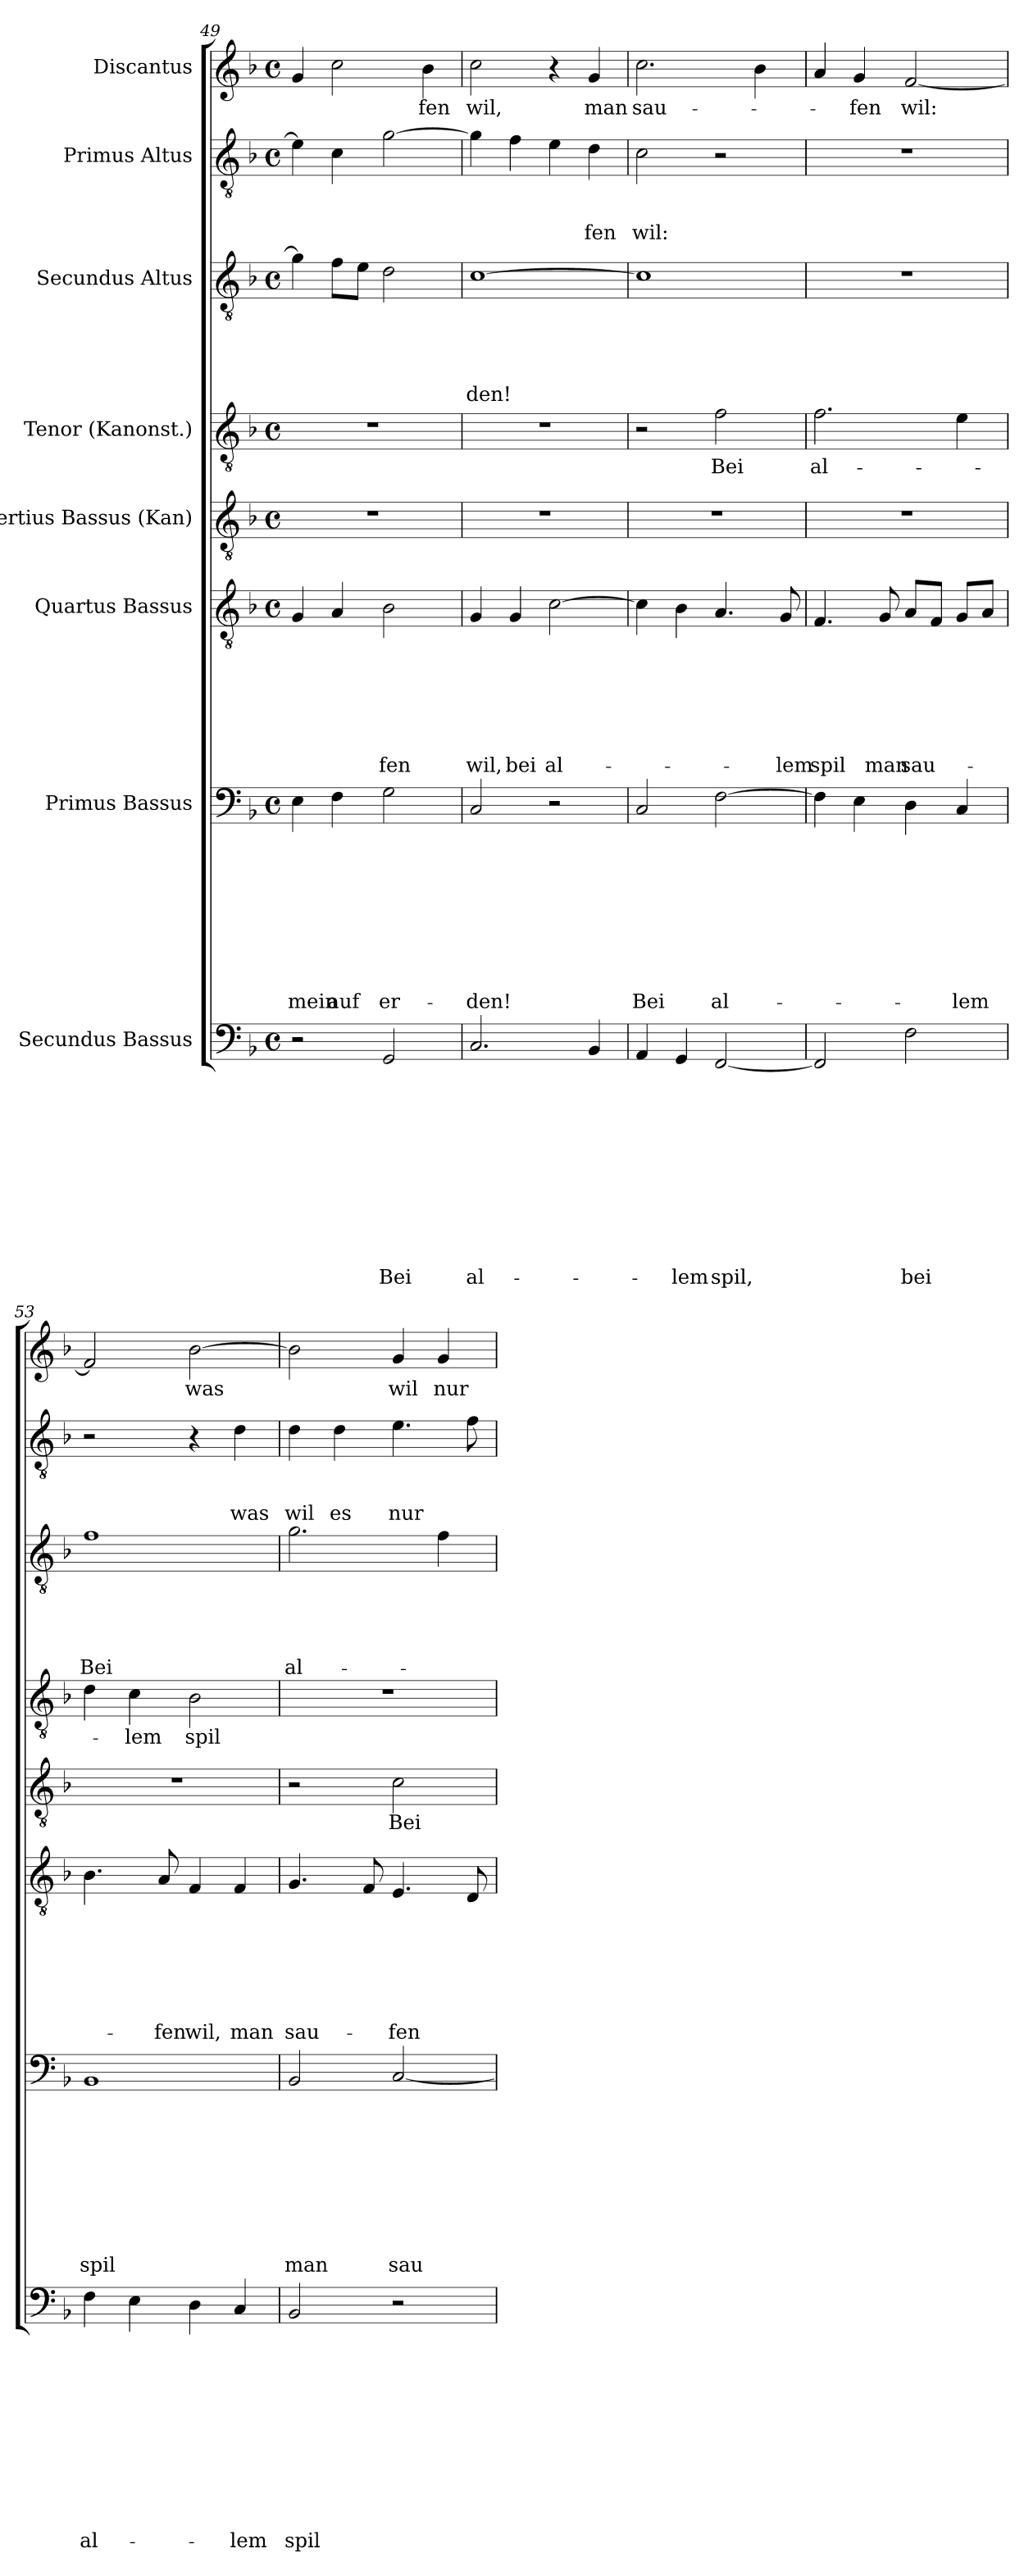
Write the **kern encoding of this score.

**kern	**text	**text	**text	**text	**text	**text	**text	**text	**text	**text	**text	**kern	**text	**text	**text	**text	**text	**text	**text	**text	**text	**kern	**text	**text	**text	**text	**text	**text	**text	**kern	**text	**kern	**text	**kern	**text	**text	**text	**text	**text	**kern	**text	**text	**text	**kern	**text
*part8	*part8	*part8	*part8	*part8	*part8	*part8	*part8	*part8	*part8	*part8	*part8	*part7	*part7	*part7	*part7	*part7	*part7	*part7	*part7	*part7	*part7	*part6	*part6	*part6	*part6	*part6	*part6	*part6	*part6	*part5	*part5	*part4	*part4	*part3	*part3	*part3	*part3	*part3	*part3	*part2	*part2	*part2	*part2	*part1	*part1
*staff8	*staff8	*staff8	*staff8	*staff8	*staff8	*staff8	*staff8	*staff8	*staff8	*staff8	*staff8	*staff7	*staff7	*staff7	*staff7	*staff7	*staff7	*staff7	*staff7	*staff7	*staff7	*staff6	*staff6	*staff6	*staff6	*staff6	*staff6	*staff6	*staff6	*staff5	*staff5	*staff4	*staff4	*staff3	*staff3	*staff3	*staff3	*staff3	*staff3	*staff2	*staff2	*staff2	*staff2	*staff1	*staff1
*I"Secundus Bassus	*	*	*	*	*	*	*	*	*	*	*	*I"Primus Bassus	*	*	*	*	*	*	*	*	*	*I"Quartus Bassus	*	*	*	*	*	*	*	*I"Tertius Bassus (Kan)	*	*I"Tenor (Kanonst.)	*	*I"Secundus Altus	*	*	*	*	*	*I"Primus Altus	*	*	*	*I"Discantus	*
*clefF4	*	*	*	*	*	*	*	*	*	*	*	*clefF4	*	*	*	*	*	*	*	*	*	*clefGv2	*	*	*	*	*	*	*	*clefGv2	*	*clefGv2	*	*clefGv2	*	*	*	*	*	*clefGv2	*	*	*	*clefG2	*
*k[b-]	*	*	*	*	*	*	*	*	*	*	*	*k[b-]	*	*	*	*	*	*	*	*	*	*k[b-]	*	*	*	*	*	*	*	*k[b-]	*	*k[b-]	*	*k[b-]	*	*	*	*	*	*k[b-]	*	*	*	*k[b-]	*
*F:	*	*	*	*	*	*	*	*	*	*	*	*F:	*	*	*	*	*	*	*	*	*	*F:	*	*	*	*	*	*	*	*F:	*	*F:	*	*F:	*	*	*	*	*	*F:	*	*	*	*F:	*
*M4/4	*	*	*	*	*	*	*	*	*	*	*	*M4/4	*	*	*	*	*	*	*	*	*	*M4/4	*	*	*	*	*	*	*	*M4/4	*	*M4/4	*	*M4/4	*	*	*	*	*	*M4/4	*	*	*	*M4/4	*
*met(c)	*	*	*	*	*	*	*	*	*	*	*	*met(c)	*	*	*	*	*	*	*	*	*	*met(c)	*	*	*	*	*	*	*	*met(c)	*	*met(c)	*	*met(c)	*	*	*	*	*	*met(c)	*	*	*	*met(c)	*
=49	=49	=49	=49	=49	=49	=49	=49	=49	=49	=49	=49	=49	=49	=49	=49	=49	=49	=49	=49	=49	=49	=49	=49	=49	=49	=49	=49	=49	=49	=49	=49	=49	=49	=49	=49	=49	=49	=49	=49	=49	=49	=49	=49	=49	=49
!	!	!	!	!	!	!	!	!	!	!	!	!	!	!	!	!	!	!	!	!	!LO:LY:b	!	!	!	!	!	!	!	!	!	!	!	!	!	!	!	!	!	!	!	!	!	!	!	!
2r	.	.	.	.	.	.	.	.	.	.	.	4E\	.	.	.	.	.	.	.	.	-mein	4G/	.	.	.	.	.	.	.	1r	.	1r	.	4g\]	.	.	.	.	.	4e\]	.	.	.	4g/	.
!	!	!	!	!	!	!	!	!	!	!	!	!	!	!	!	!	!	!	!	!	!LO:LY:b	!	!	!	!	!	!	!	!	!	!	!	!	!	!	!	!	!	!	!	!	!	!	!	!
.	.	.	.	.	.	.	.	.	.	.	.	4F\	.	.	.	.	.	.	.	.	auf	4A/	.	.	.	.	.	.	.	.	.	.	.	8f\L	.	.	.	.	.	4c\	.	.	.	2cc\	.
.	.	.	.	.	.	.	.	.	.	.	.	.	.	.	.	.	.	.	.	.	.	.	.	.	.	.	.	.	.	.	.	.	.	8e\J	.	.	.	.	.	.	.	.	.	.	.
!	!	!	!	!	!	!	!	!	!	!	!LO:LY:b	!	!	!	!	!	!	!	!	!	!LO:LY:b	!	!	!	!	!	!	!	!LO:LY:b	!	!	!	!	!	!	!	!	!	!	!	!	!	!	!	!
2GG/	.	.	.	.	.	.	.	.	.	.	Bei	2G\	.	.	.	.	.	.	.	.	er-	2B-\	.	.	.	.	.	.	-fen	.	.	.	.	2d\	.	.	.	.	.	[2g\	.	.	.	.	.
!	!	!	!	!	!	!	!	!	!	!	!	!	!	!	!	!	!	!	!	!	!	!	!	!	!	!	!	!	!	!	!	!	!	!	!	!	!	!	!	!	!	!	!	!	!LO:LY:b
.	.	.	.	.	.	.	.	.	.	.	.	.	.	.	.	.	.	.	.	.	.	.	.	.	.	.	.	.	.	.	.	.	.	.	.	.	.	.	.	.	.	.	.	4b-\	-fen
=50	=50	=50	=50	=50	=50	=50	=50	=50	=50	=50	=50	=50	=50	=50	=50	=50	=50	=50	=50	=50	=50	=50	=50	=50	=50	=50	=50	=50	=50	=50	=50	=50	=50	=50	=50	=50	=50	=50	=50	=50	=50	=50	=50	=50	=50
!	!	!	!	!	!	!	!	!	!	!	!LO:LY:b	!	!	!	!	!	!	!	!	!	!LO:LY:b	!	!	!	!	!	!	!	!LO:LY:b	!	!	!	!	!	!	!	!	!	!LO:LY:b	!	!	!	!	!	!LO:LY:b
2.C/	.	.	.	.	.	.	.	.	.	.	al-	2C/	.	.	.	.	.	.	.	.	-den!	4G/	.	.	.	.	.	.	wil,	1r	.	1r	.	[1c	.	.	.	.	-den!	4g\]	.	.	.	2cc\	wil,
!	!	!	!	!	!	!	!	!	!	!	!	!	!	!	!	!	!	!	!	!	!	!	!	!	!	!	!	!	!LO:LY:b	!	!	!	!	!	!	!	!	!	!	!	!	!	!	!	!
.	.	.	.	.	.	.	.	.	.	.	.	.	.	.	.	.	.	.	.	.	.	4G/	.	.	.	.	.	.	bei	.	.	.	.	.	.	.	.	.	.	4f\	.	.	.	.	.
!	!	!	!	!	!	!	!	!	!	!	!	!	!	!	!	!	!	!	!	!	!	!	!	!	!	!	!	!	!LO:LY:b	!	!	!	!	!	!	!	!	!	!	!	!	!	!	!	!
.	.	.	.	.	.	.	.	.	.	.	.	2r	.	.	.	.	.	.	.	.	.	[2c\	.	.	.	.	.	.	al-	.	.	.	.	.	.	.	.	.	.	4e\	.	.	.	4r	.
!	!	!	!	!	!	!	!	!	!	!	!	!	!	!	!	!	!	!	!	!	!	!	!	!	!	!	!	!	!	!	!	!	!	!	!	!	!	!	!	!	!	!	!LO:LY:b	!	!LO:LY:b
4BB-/	.	.	.	.	.	.	.	.	.	.	.	.	.	.	.	.	.	.	.	.	.	.	.	.	.	.	.	.	.	.	.	.	.	.	.	.	.	.	.	4d\	.	.	-fen	4g/	man
!!LO:PB:g=z
=51	=51	=51	=51	=51	=51	=51	=51	=51	=51	=51	=51	=51	=51	=51	=51	=51	=51	=51	=51	=51	=51	=51	=51	=51	=51	=51	=51	=51	=51	=51	=51	=51	=51	=51	=51	=51	=51	=51	=51	=51	=51	=51	=51	=51	=51
!	!	!	!	!	!	!	!	!	!	!	!	!	!	!	!	!	!	!	!	!	!LO:LY:b	!	!	!	!	!	!	!	!	!	!	!	!	!	!	!	!	!	!	!	!	!	!LO:LY:b	!	!LO:LY:b
4AA/	.	.	.	.	.	.	.	.	.	.	.	2C/	.	.	.	.	.	.	.	.	Bei	4c\]	.	.	.	.	.	.	.	1r	.	2r	.	1c]	.	.	.	.	.	2c\	.	.	wil:	2.cc\	sau-
!	!	!	!	!	!	!	!	!	!	!	!LO:LY:b	!	!	!	!	!	!	!	!	!	!	!	!	!	!	!	!	!	!	!	!	!	!	!	!	!	!	!	!	!	!	!	!	!	!
4GG/	.	.	.	.	.	.	.	.	.	.	-lem	.	.	.	.	.	.	.	.	.	.	4B-\	.	.	.	.	.	.	.	.	.	.	.	.	.	.	.	.	.	.	.	.	.	.	.
!	!	!	!	!	!	!	!	!	!	!	!LO:LY:b	!	!	!	!	!	!	!	!	!	!LO:LY:b	!	!	!	!	!	!	!	!	!	!	!	!LO:LY:b	!	!	!	!	!	!	!	!	!	!	!	!
[2FF/	.	.	.	.	.	.	.	.	.	.	spil,	[2F\	.	.	.	.	.	.	.	.	al-	4.A/	.	.	.	.	.	.	.	.	.	2f\	Bei	.	.	.	.	.	.	2r	.	.	.	.	.
.	.	.	.	.	.	.	.	.	.	.	.	.	.	.	.	.	.	.	.	.	.	.	.	.	.	.	.	.	.	.	.	.	.	.	.	.	.	.	.	.	.	.	.	4b-\	.
!	!	!	!	!	!	!	!	!	!	!	!	!	!	!	!	!	!	!	!	!	!	!	!	!	!	!	!	!	!LO:LY:b	!	!	!	!	!	!	!	!	!	!	!	!	!	!	!	!
.	.	.	.	.	.	.	.	.	.	.	.	.	.	.	.	.	.	.	.	.	.	8G/	.	.	.	.	.	.	-lem	.	.	.	.	.	.	.	.	.	.	.	.	.	.	.	.
=52	=52	=52	=52	=52	=52	=52	=52	=52	=52	=52	=52	=52	=52	=52	=52	=52	=52	=52	=52	=52	=52	=52	=52	=52	=52	=52	=52	=52	=52	=52	=52	=52	=52	=52	=52	=52	=52	=52	=52	=52	=52	=52	=52	=52	=52
!	!	!	!	!	!	!	!	!	!	!	!	!	!	!	!	!	!	!	!	!	!	!	!	!	!	!	!	!	!LO:LY:b	!	!	!	!LO:LY:b	!	!	!	!	!	!	!	!	!	!	!	!
2FF/]	.	.	.	.	.	.	.	.	.	.	.	4F\]	.	.	.	.	.	.	.	.	.	4.F/	.	.	.	.	.	.	spil	1r	.	2.f\	al-	1r	.	.	.	.	.	1r	.	.	.	4a/	.
!	!	!	!	!	!	!	!	!	!	!	!	!	!	!	!	!	!	!	!	!	!	!	!	!	!	!	!	!	!	!	!	!	!	!	!	!	!	!	!	!	!	!	!	!	!LO:LY:b
.	.	.	.	.	.	.	.	.	.	.	.	4E\	.	.	.	.	.	.	.	.	.	.	.	.	.	.	.	.	.	.	.	.	.	.	.	.	.	.	.	.	.	.	.	4g/	-fen
!	!	!	!	!	!	!	!	!	!	!	!	!	!	!	!	!	!	!	!	!	!	!	!	!	!	!	!	!	!LO:LY:b	!	!	!	!	!	!	!	!	!	!	!	!	!	!	!	!
.	.	.	.	.	.	.	.	.	.	.	.	.	.	.	.	.	.	.	.	.	.	8G/	.	.	.	.	.	.	man	.	.	.	.	.	.	.	.	.	.	.	.	.	.	.	.
!	!	!	!	!	!	!	!	!	!	!	!LO:LY:b	!	!	!	!	!	!	!	!	!	!	!	!	!	!	!	!	!	!LO:LY:b	!	!	!	!	!	!	!	!	!	!	!	!	!	!	!	!LO:LY:b
2F\	.	.	.	.	.	.	.	.	.	.	bei	4D\	.	.	.	.	.	.	.	.	.	8A/L	.	.	.	.	.	.	sau-	.	.	.	.	.	.	.	.	.	.	.	.	.	.	[2f/	wil:
.	.	.	.	.	.	.	.	.	.	.	.	.	.	.	.	.	.	.	.	.	.	8F/J	.	.	.	.	.	.	.	.	.	.	.	.	.	.	.	.	.	.	.	.	.	.	.
!	!	!	!	!	!	!	!	!	!	!	!	!	!	!	!	!	!	!	!	!	!LO:LY:b	!	!	!	!	!	!	!	!	!	!	!	!	!	!	!	!	!	!	!	!	!	!	!	!
.	.	.	.	.	.	.	.	.	.	.	.	4C/	.	.	.	.	.	.	.	.	-lem	8G/L	.	.	.	.	.	.	.	.	.	4e\	.	.	.	.	.	.	.	.	.	.	.	.	.
.	.	.	.	.	.	.	.	.	.	.	.	.	.	.	.	.	.	.	.	.	.	8A/J	.	.	.	.	.	.	.	.	.	.	.	.	.	.	.	.	.	.	.	.	.	.	.
=53	=53	=53	=53	=53	=53	=53	=53	=53	=53	=53	=53	=53	=53	=53	=53	=53	=53	=53	=53	=53	=53	=53	=53	=53	=53	=53	=53	=53	=53	=53	=53	=53	=53	=53	=53	=53	=53	=53	=53	=53	=53	=53	=53	=53	=53
!	!	!	!	!	!	!	!	!	!	!	!LO:LY:b	!	!	!	!	!	!	!	!	!	!LO:LY:b	!	!	!	!	!	!	!	!	!	!	!	!	!	!	!	!	!	!LO:LY:b	!	!	!	!	!	!
4F\	.	.	.	.	.	.	.	.	.	.	al-	1BB-	.	.	.	.	.	.	.	.	spil	4.B-\	.	.	.	.	.	.	.	1r	.	4d\	.	1f	.	.	.	.	Bei	2r	.	.	.	2f/]	.
!	!	!	!	!	!	!	!	!	!	!	!	!	!	!	!	!	!	!	!	!	!	!	!	!	!	!	!	!	!	!	!	!	!LO:LY:b	!	!	!	!	!	!	!	!	!	!	!	!
4E\	.	.	.	.	.	.	.	.	.	.	.	.	.	.	.	.	.	.	.	.	.	.	.	.	.	.	.	.	.	.	.	4c\	-lem	.	.	.	.	.	.	.	.	.	.	.	.
!	!	!	!	!	!	!	!	!	!	!	!	!	!	!	!	!	!	!	!	!	!	!	!	!	!	!	!	!	!LO:LY:b	!	!	!	!	!	!	!	!	!	!	!	!	!	!	!	!
.	.	.	.	.	.	.	.	.	.	.	.	.	.	.	.	.	.	.	.	.	.	8A/	.	.	.	.	.	.	-fen	.	.	.	.	.	.	.	.	.	.	.	.	.	.	.	.
!	!	!	!	!	!	!	!	!	!	!	!	!	!	!	!	!	!	!	!	!	!	!	!	!	!	!	!	!	!LO:LY:b	!	!	!	!LO:LY:b	!	!	!	!	!	!	!	!	!	!	!	!LO:LY:b
4D\	.	.	.	.	.	.	.	.	.	.	.	.	.	.	.	.	.	.	.	.	.	4F/	.	.	.	.	.	.	wil,	.	.	2B-\	spil	.	.	.	.	.	.	4r	.	.	.	[2b-\	was
!	!	!	!	!	!	!	!	!	!	!	!LO:LY:b	!	!	!	!	!	!	!	!	!	!	!	!	!	!	!	!	!	!LO:LY:b	!	!	!	!	!	!	!	!	!	!	!	!	!	!LO:LY:b	!	!
4C/	.	.	.	.	.	.	.	.	.	.	-lem	.	.	.	.	.	.	.	.	.	.	4F/	.	.	.	.	.	.	man	.	.	.	.	.	.	.	.	.	.	4d\	.	.	was	.	.
=54	=54	=54	=54	=54	=54	=54	=54	=54	=54	=54	=54	=54	=54	=54	=54	=54	=54	=54	=54	=54	=54	=54	=54	=54	=54	=54	=54	=54	=54	=54	=54	=54	=54	=54	=54	=54	=54	=54	=54	=54	=54	=54	=54	=54	=54
!	!	!	!	!	!	!	!	!	!	!	!LO:LY:b	!	!	!	!	!	!	!	!	!	!LO:LY:b	!	!	!	!	!	!	!	!LO:LY:b	!	!	!	!	!	!	!	!	!	!LO:LY:b	!	!	!	!LO:LY:b	!	!
2BB-/	.	.	.	.	.	.	.	.	.	.	spil	2BB-/	.	.	.	.	.	.	.	.	man	4.G/	.	.	.	.	.	.	sau-	2r	.	1r	.	2.g\	.	.	.	.	al-	4d\	.	.	wil	2b-\]	.
!	!	!	!	!	!	!	!	!	!	!	!	!	!	!	!	!	!	!	!	!	!	!	!	!	!	!	!	!	!	!	!	!	!	!	!	!	!	!	!	!	!	!	!LO:LY:b	!	!
.	.	.	.	.	.	.	.	.	.	.	.	.	.	.	.	.	.	.	.	.	.	.	.	.	.	.	.	.	.	.	.	.	.	.	.	.	.	.	.	4d\	.	.	es	.	.
.	.	.	.	.	.	.	.	.	.	.	.	.	.	.	.	.	.	.	.	.	.	8F/	.	.	.	.	.	.	.	.	.	.	.	.	.	.	.	.	.	.	.	.	.	.	.
!	!	!	!	!	!	!	!	!	!	!	!	!	!	!	!	!	!	!	!	!	!LO:LY:b	!	!	!	!	!	!	!	!LO:LY:b	!	!LO:LY:b	!	!	!	!	!	!	!	!	!	!	!	!LO:LY:b	!	!LO:LY:b
2r	.	.	.	.	.	.	.	.	.	.	.	[2C/	.	.	.	.	.	.	.	.	sau-	4.E/	.	.	.	.	.	.	-fen	2c\	Bei	.	.	.	.	.	.	.	.	4.e\	.	.	nur	4g/	wil
!	!	!	!	!	!	!	!	!	!	!	!	!	!	!	!	!	!	!	!	!	!	!	!	!	!	!	!	!	!	!	!	!	!	!	!	!	!	!	!	!	!	!	!	!	!LO:LY:b
.	.	.	.	.	.	.	.	.	.	.	.	.	.	.	.	.	.	.	.	.	.	.	.	.	.	.	.	.	.	.	.	.	.	4f\	.	.	.	.	.	.	.	.	.	4g/	nur
.	.	.	.	.	.	.	.	.	.	.	.	.	.	.	.	.	.	.	.	.	.	8D/	.	.	.	.	.	.	.	.	.	.	.	.	.	.	.	.	.	8f\	.	.	.	.	.
=	=	=	=	=	=	=	=	=	=	=	=	=	=	=	=	=	=	=	=	=	=	=	=	=	=	=	=	=	=	=	=	=	=	=	=	=	=	=	=	=	=	=	=	=	=
*-	*-	*-	*-	*-	*-	*-	*-	*-	*-	*-	*-	*-	*-	*-	*-	*-	*-	*-	*-	*-	*-	*-	*-	*-	*-	*-	*-	*-	*-	*-	*-	*-	*-	*-	*-	*-	*-	*-	*-	*-	*-	*-	*-	*-	*-
